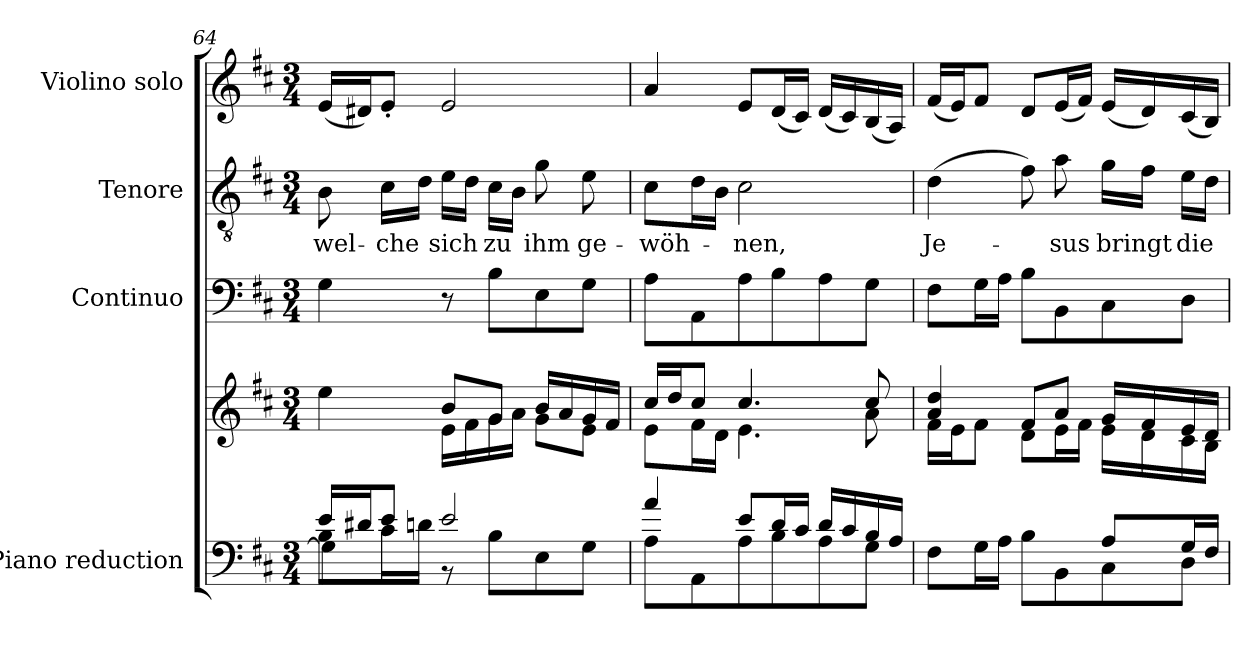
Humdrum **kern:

**kern	**kern	**kern	**kern	**text	**kern
*part4	*part4	*part3	*part2	*part2	*part1
*staff5	*staff4	*staff3	*staff2	*staff2	*staff1
*I"Piano reduction	*	*I"Continuo	*I"Tenore	*	*I"Violino solo
*I'Pno	*	*	*	*	*I'Vln
*clefF4	*clefG2	*clefF4	*clefGv2	*	*clefG2
*k[f#c#]	*k[f#c#]	*k[f#c#]	*k[f#c#]	*	*k[f#c#]
*M3/4	*M3/4	*M3/4	*M3/4	*	*M3/4
=64	=64	=64	=64	=64	=64
*^	*^	*	*	*	*
*	*^	*	*	*	*	*	*
!	!	!	!	!	!	!	!LO:LY:b	!
16e/LL	8B\L	4G\]	4ee\	4ryy	4G\	8B\	wel-	(<16e/LL
16d#X/J	.	.	.	.	.	.	.	16d#X/J)
!	!	!	!	!	!	!	!LO:LY:b	!
8e/J	16c#\L	.	.	.	.	16c#\LL	-che	8e'/J
.	16dn\JJ	.	.	.	.	16d\JJ	.	.
!	!	!	!	!	!	!	!LO:LY:b	!
2ryy	2e/	8r	8b/L	16e\LL	8r	16e\LL	sich	2e/
.	.	.	.	16f#\	.	16d\JJ	.	.
!	!	!	!	!	!	!	!LO:LY:b	!
.	.	8B\L	8g/J	16g\	8B\L	16c#\LL	zu	.
.	.	.	.	16a\JJ	.	16B\JJ	.	.
!	!	!	!	!	!	!	!LO:LY:b	!
.	.	8E\	16b/LL	8g\L	8E\	8g\	ihm	.
.	.	.	16a/	.	.	.	.	.
!	!	!	!	!	!	!	!LO:LY:b	!
.	.	8G\J	16g/	8e\J	8G\J	8e\	ge-	.
.	.	.	16f#/JJ	.	.	.	.	.
*	*v	*v	*	*	*	*	*	*
=65	=65	=65	=65	=65	=65	=65	=65
!	!	!	!	!	!	!LO:LY:b	!
4a/	8A\L	16cc#/LL	8e\L	8A\L	8c#\L	-wöh-	4a/
.	.	16dd/J	.	.	.	.	.
.	8AA\	8cc#/J	16f#\L	8AA\	16d\L	.	.
.	.	.	16d\JJ	.	16B\JJ	.	.
!	!	!	!	!	!	!LO:LY:b	!
8e/L	8A\	4.cc#/	4.e\	8A\	2c#\	-nen,	8e/L
16d/L	8B\	.	.	8B\	.	.	(<16d/L
16c#/JJ	.	.	.	.	.	.	16c#/JJ)
16d/LL	8A\	.	.	8A\	.	.	(<16d/LL
16c#/	.	.	.	.	.	.	16c#/)
16B/	8G\J	8cc#/	8a\	8G\J	.	.	(<16B/
16A/JJ	.	.	.	.	.	.	16A/JJ)
!!LO:LB:g=z
=66	=66	=66	=66	=66	=66	=66	=66
!	!	!	!	!	!	!LO:LY:b	!
2ryy	8F#\L	4a/ 4dd/	16f#\LL	8F#\L	(>4d\	Je-	(<16f#/LL
.	.	.	16e\J	.	.	.	16e/J)
.	16G\L	.	8f#\J	16G\L	.	.	8f#/J
.	16A\JJ	.	.	16A\JJ	.	.	.
.	8B\L	8f#/L	8d\L	8B\L	8f#\)	.	8d/L
!	!	!	!	!	!	!LO:LY:b	!
.	8BB\	8a/J	16e\L	8BB\	8a\	-sus	(<16e/L
.	.	.	16f#\JJ	.	.	.	16f#/JJ)
!	!	!	!	!	!	!LO:LY:b	!
8A/L	8C#\	16g/LL	16e\LL	8C#\	16g\LL	bringt	(<16e/LL
.	.	16f#/	16d\	.	16f#\JJ	.	16d/)
!	!	!	!	!	!	!LO:LY:b	!
16G/L	8D\J	16e/	16c#\	8D\J	16e\LL	die	(<16c#/
16F#/JJ	.	16d/JJ	16B\JJ	.	16d\JJ	.	16B/JJ)
*v	*v	*	*	*	*	*	*
*	*v	*v	*	*	*	*
=	=	=	=	=	=
*-	*-	*-	*-	*-	*-
